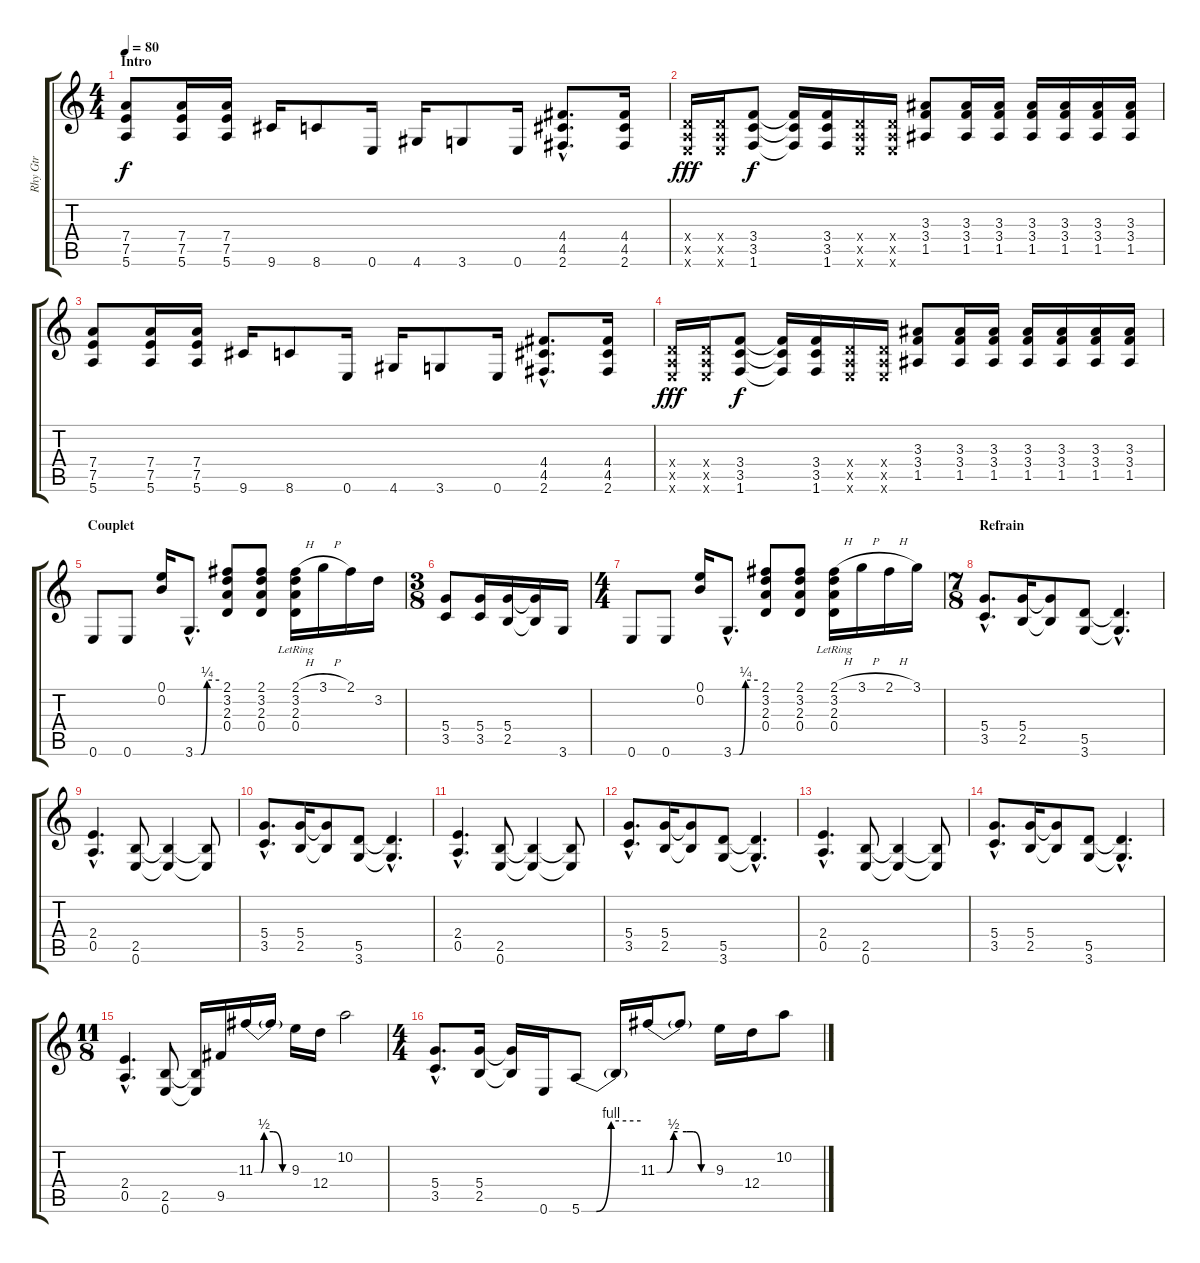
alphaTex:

\track ("Rhy Gtr" "Rhy Gtr") {instrument distortionguitar}
\staff {score tabs}
\tuning (E4 B3 G3 D3 A2 E2) {hide}
\ts (4 4)
\section ("" "Intro")
\tempo 80
\clef g2
\ks c
(7.4 7.5 5.6).8{dy f instrument distortionguitar} (7.4 7.5 5.6).16 (7.4 7.5 5.6).16 9.6.16 8.6.8 0.6.16 4.6.16 3.6.8 0.6.16 (4.4{hac} 4.5{hac} 2.6{hac}).8{d} (4.4 4.5 2.6).16 |
(0.4{x} 0.5{x} 0.6{x}).16{dy fff} (0.4{x} 0.5{x} 0.6{x}).16 (3.4 3.5 1.6).8{dy f} (3.4{t} 3.5{t} 1.6{t}).16 (3.4 3.5 1.6).16 (0.4{x} 0.5{x} 0.6{x}).16 (0.4{x} 0.5{x} 0.6{x}).16 (3.3 3.4 1.5).8 (3.3 3.4 1.5).16 (3.3 3.4 1.5).16 (3.3 3.4 1.5).16 (3.3 3.4 1.5).16 (3.3 3.4 1.5).16 (3.3 3.4 1.5).16 |
(7.4 7.5 5.6).8 (7.4 7.5 5.6).16 (7.4 7.5 5.6).16 9.6.16 8.6.8 0.6.16 4.6.16 3.6.8 0.6.16 (4.4{hac} 4.5{hac} 2.6{hac}).8{d} (4.4 4.5 2.6).16 |
(0.4{x} 0.5{x} 0.6{x}).16{dy fff} (0.4{x} 0.5{x} 0.6{x}).16 (3.4 3.5 1.6).8{dy f} (3.4{t} 3.5{t} 1.6{t}).16 (3.4 3.5 1.6).16 (0.4{x} 0.5{x} 0.6{x}).16 (0.4{x} 0.5{x} 0.6{x}).16 (3.3 3.4 1.5).8 (3.3 3.4 1.5).16 (3.3 3.4 1.5).16 (3.3 3.4 1.5).16 (3.3 3.4 1.5).16 (3.3 3.4 1.5).16 (3.3 3.4 1.5).16 |
\section ("" "Couplet")
0.6.8 0.6.8 (0.1 0.2).16 3.6{be (custom 0 0 15 0 30 1 60 1) hac}.8{d} (2.1 3.2 2.3 0.4).8 (2.1 3.2 2.3 0.4).8 (2.1{h} 3.2{lr} 2.3{lr} 0.4{lr}).16 3.1{h}.16 2.1.16 3.2.16 |
\ts (3 8)
(5.4 3.5).8 (5.4 3.5).16 (5.4 2.5).16 (5.4{t} 2.5{t}).16 3.6.16 |
\ts (4 4)
0.6.8 0.6.8 (0.1 0.2).16 3.6{be (custom 0 0 15 0 30 1 60 1) hac}.8{d} (2.1 3.2 2.3 0.4).8 (2.1 3.2 2.3 0.4).8 (2.1{h} 3.2{lr} 2.3{lr} 0.4{lr}).16 3.1{h}.16 2.1{h}.16 3.1.16 |
\ts (7 8)
\section ("" "Refrain")
(5.4{hac} 3.5{hac}).8{d} (5.4 2.5).16 (5.4{t} 2.5{t}).8 (5.5 3.6).8 (5.5{hac t} 3.6{hac t}).4{d} |
(2.4{hac} 0.5{hac}).4{d} (2.5 0.6).8 (2.5{t} 0.6{t}).4 (2.5{t} 0.6{t}).8 |
(5.4{hac} 3.5{hac}).8{d} (5.4 2.5).16 (5.4{t} 2.5{t}).8 (5.5 3.6).8 (5.5{hac t} 3.6{hac t}).4{d} |
(2.4{hac} 0.5{hac}).4{d} (2.5 0.6).8 (2.5{t} 0.6{t}).4 (2.5{t} 0.6{t}).8 |
(5.4{hac} 3.5{hac}).8{d} (5.4 2.5).16 (5.4{t} 2.5{t}).8 (5.5 3.6).8 (5.5{hac t} 3.6{hac t}).4{d} |
(2.4{hac} 0.5{hac}).4{d} (2.5 0.6).8 (2.5{t} 0.6{t}).4 (2.5{t} 0.6{t}).8 |
(5.4{hac} 3.5{hac}).8{d} (5.4 2.5).16 (5.4{t} 2.5{t}).8 (5.5 3.6).8 (5.5{hac t} 3.6{hac t}).4{d} |
\ts (11 8)
(2.4{hac} 0.5{hac}).4{d} (2.5 0.6).8 (2.5{t} 0.6{t}).16 9.5.16 11.3{be (custom 0 0 10 0 15 2 30 2 45 0 60 0)}.16 11.3{t}.16 9.3.16 12.4.16 10.2.2 |
\ts (4 4)
(5.4{hac} 3.5{hac}).8{d} (5.4 2.5).16 (5.4{t} 2.5{t}).16 0.6.16 5.6{be (custom 0 0 15 0 30 4 60 4)}.8 5.6{t}.16 11.3{be (custom 0 0 10 0 17 2 21 2 30 2 37 2 45 0 60 0)}.16 11.3{t}.8 9.3.16 12.4.16 10.2.8
